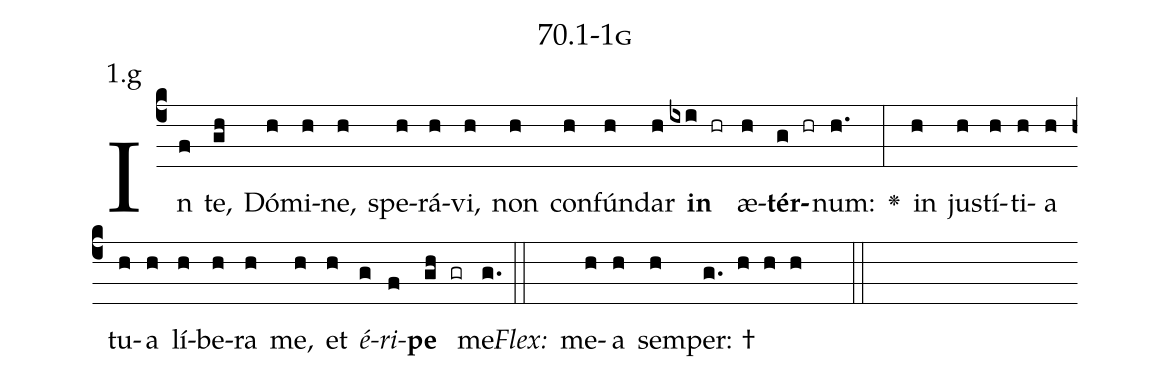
name: 70.1-1g;
annotation: 1.g;
%%
(c4)In(f) te,(gh) Dó(h)mi(h)ne,(h) spe(h)rá(h)vi,(h) non(h) con(h)fún(h)dar(h) <b>in</b>(ixi hr) æ(h)<b>tér</b>(g hr)num:(h.) <v>\greheightstar</v>(:) in(h) jus(h)tí(h)ti(h)a(h) tu(h)a(h) lí(h)be(h)ra(h) me,(h) et(h) <i>é</i>(g)<i>ri</i>(f)<b>pe</b>(gh gr) me.(g.) (::)
<i>Flex:</i>()  me(h)a(h) sem(h)per: †(g. h h h  ::)

%E(h) u(h) o(g) u(f) a(gh) e.(g.) (::)
